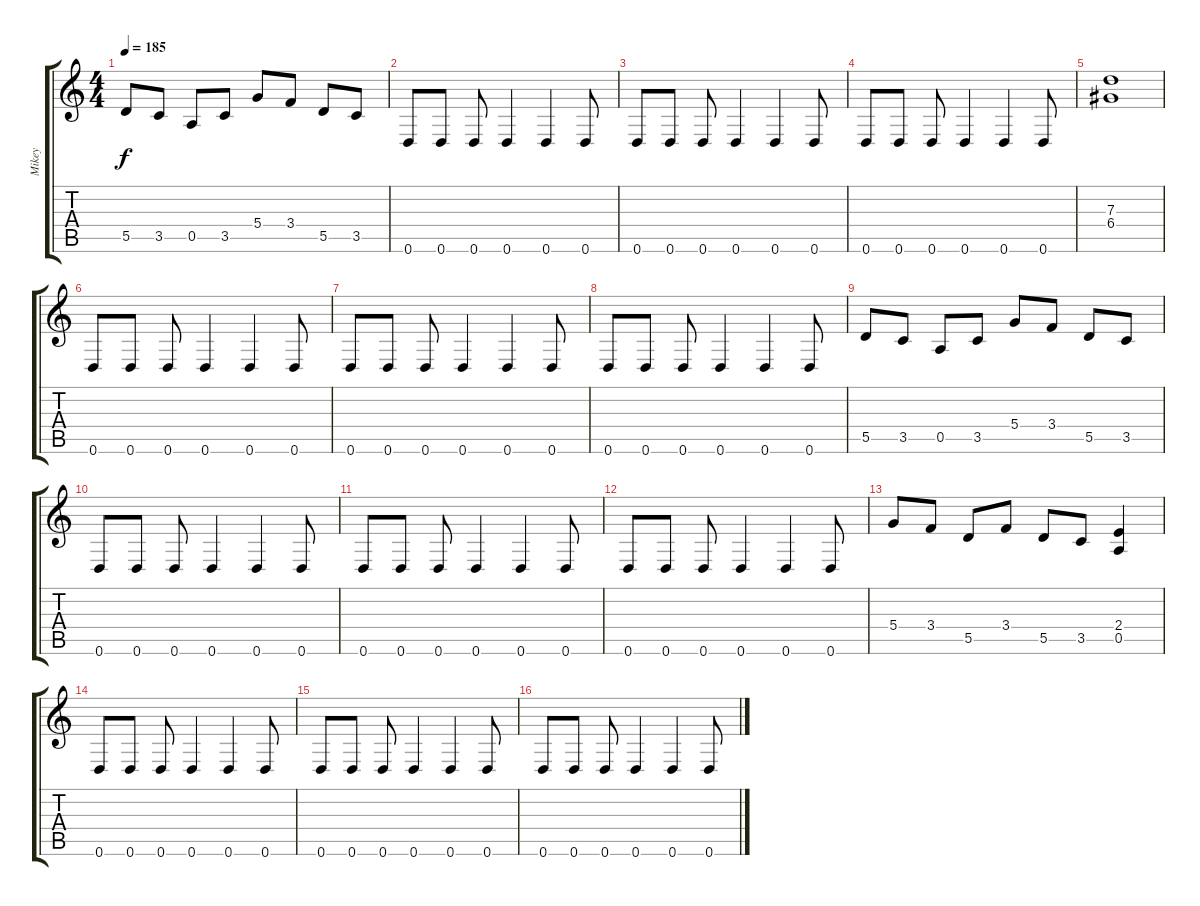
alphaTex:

\track ("Mikey" "Mikey") {instrument overdrivenguitar}
\staff {score tabs}
\tuning (E4 B3 G3 D3 A2 D2) {hide}
\ts (4 4)
\tempo 185
\clef g2
\ks c
5.5.8{dy f} 3.5.8 0.5.8 3.5.8 5.4.8 3.4.8 5.5.8 3.5.8 |
0.6.8 0.6.8 0.6.8 0.6.4 0.6.4 0.6.8 |
0.6.8 0.6.8 0.6.8 0.6.4 0.6.4 0.6.8 |
0.6.8 0.6.8 0.6.8 0.6.4 0.6.4 0.6.8 |
(7.3 6.4).1 |
0.6.8 0.6.8 0.6.8 0.6.4 0.6.4 0.6.8 |
0.6.8 0.6.8 0.6.8 0.6.4 0.6.4 0.6.8 |
0.6.8 0.6.8 0.6.8 0.6.4 0.6.4 0.6.8 |
5.5.8 3.5.8 0.5.8 3.5.8 5.4.8 3.4.8 5.5.8 3.5.8 |
0.6.8 0.6.8 0.6.8 0.6.4 0.6.4 0.6.8 |
0.6.8 0.6.8 0.6.8 0.6.4 0.6.4 0.6.8 |
0.6.8 0.6.8 0.6.8 0.6.4 0.6.4 0.6.8 |
5.4.8 3.4.8 5.5.8 3.4.8 5.5.8 3.5.8 (2.4 0.5).4 |
0.6.8 0.6.8 0.6.8 0.6.4 0.6.4 0.6.8 |
0.6.8 0.6.8 0.6.8 0.6.4 0.6.4 0.6.8 |
0.6.8 0.6.8 0.6.8 0.6.4 0.6.4 0.6.8
